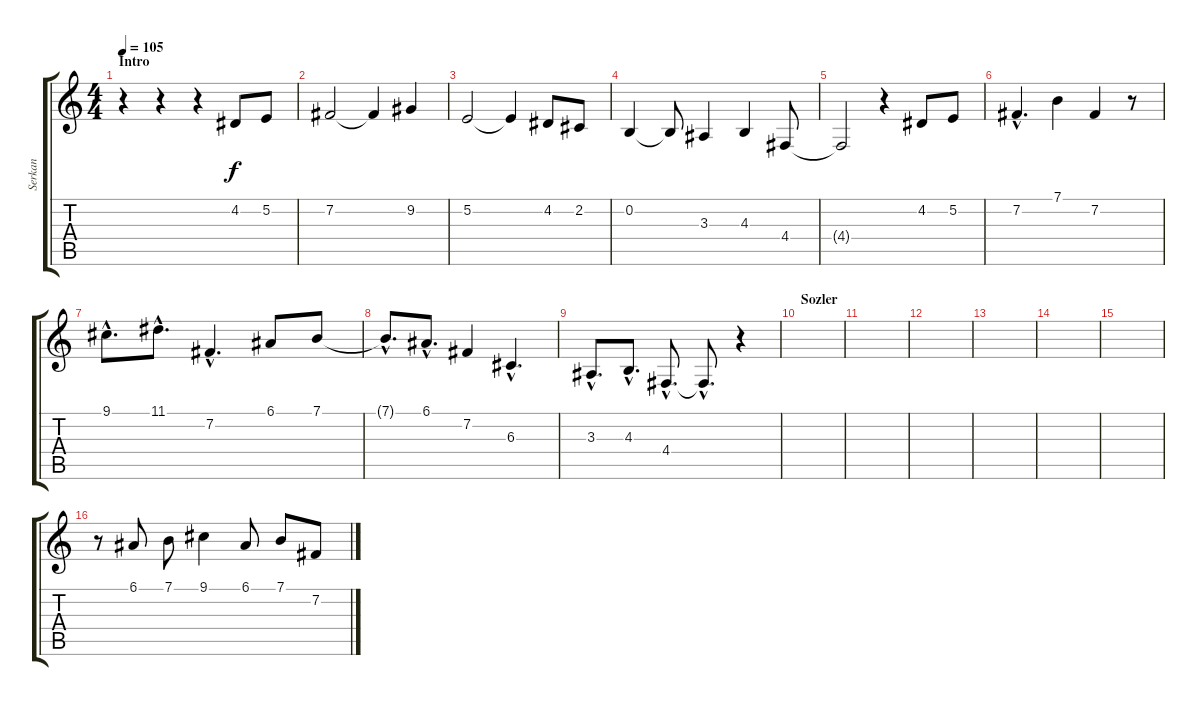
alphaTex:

\track ("Serkan" "Serkan") {instrument brightacousticpiano}
\staff {score tabs}
\tuning (E4 B3 G3 D3 A2 E2) {hide}
\ts (4 4)
\section ("" "Intro")
\tempo 105
\clef g2
\ks c
r.4{dy f instrument brightacousticpiano} r.4 r.4 4.2.8 5.2.8 |
7.2.2 7.2{t}.4 9.2.4 |
5.2.2 5.2{t}.4 4.2.8 2.2.8 |
0.2.4 0.2{t}.8 3.3.4 4.3.4 4.4.8 |
4.4{t}.2 r.4 4.2.8 5.2.8 |
7.2{hac}.4{d} 7.1.4 7.2.4 r.8 |
9.1{hac}.8{d} 11.1{hac}.8{d} 7.2{hac}.4{d} 6.1.8 7.1.8 |
7.1{hac t}.8{d} 6.1{hac}.8{d} 7.2.4 6.3{hac}.4{d} |
3.3{hac}.8{d} 4.3{hac}.8{d} 4.4{hac}.8{d} 4.4{hac t}.8{d} r.4 |
\section ("" "Sozler")
|
|
|
|
|
|
r.8 6.1.8 7.1.8 9.1.4 6.1.8 7.1.8 7.2.8
